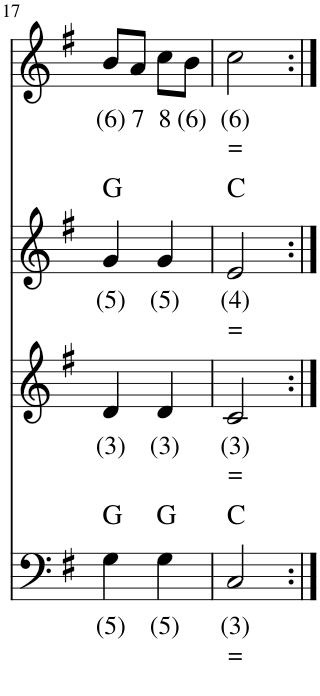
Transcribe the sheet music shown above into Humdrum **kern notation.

**kern	**text	**text	**harte	**kern	**text	**text	**kern	**text	**text	**harte	**kern	**text	**text
*part4	*part4	*part4	*part4	*part3	*part3	*part3	*part2	*part2	*part2	*part2	*part1	*part1	*part1
*staff4	*staff4	*staff4	*	*staff3	*staff3	*staff3	*staff2	*staff2	*staff2	*	*staff1	*staff1	*staff1
*I"Contrabas, Viola	*	*	*	*I"Viool, Harpsichord	*	*	*I"Blokfluit, Recorder	*	*	*	*I"Blokfluit, Recorder	*	*
!!LO:PB:g=z
*clefF4	*	*	*	*clefG2	*	*	*clefG2	*	*	*	*clefG2	*	*
*Trd7c12	*	*	*	*	*	*	*	*	*	*	*	*	*
*k[f#]	*	*	*	*k[f#]	*	*	*k[f#]	*	*	*	*k[f#]	*	*
*M2/4	*	*	*	*M2/4	*	*	*M2/4	*	*	*	*M2/4	*	*
=17	=17	=17	=17	=17	=17	=17	=17	=17	=17	=17	=17	=17	=17
!	!LO:LY:b	!	!	!	!LO:LY:b	!	!	!LO:LY:b	!	!	!	!LO:LY:b	!
4G\	(5)	.	G:maj	4d/	(3)	.	4g/	(5)	.	G:maj	8b/L	(6)	.
!	!	!	!	!	!	!	!	!	!	!	!	!LO:LY:b	!
.	.	.	.	.	.	.	.	.	.	.	8a/J	7	.
!	!LO:LY:b	!	!	!	!LO:LY:b	!	!	!LO:LY:b	!	!	!	!LO:LY:b	!
4G\	(5)	.	G:maj	4d/	(3)	.	4g/	(5)	.	.	8cc\L	8	.
!	!	!	!	!	!	!	!	!	!	!	!	!LO:LY:b	!
.	.	.	.	.	.	.	.	.	.	.	8b\J	(6)	.
=18	=18	=18	=18	=18	=18	=18	=18	=18	=18	=18	=18	=18	=18
!	!LO:LY:b	!LO:LY:b	!	!	!LO:LY:b	!LO:LY:b	!	!LO:LY:b	!LO:LY:b	!	!	!LO:LY:b	!LO:LY:b
2C/	(3)	=	C:maj	2c/	(3)	=	2e/	(4)	=	C:maj	2cc\	(6)	=
=:|!	=:|!	=:|!	=:|!	=:|!	=:|!	=:|!	=:|!	=:|!	=:|!	=:|!	=:|!	=:|!	=:|!
*-	*-	*-	*-	*-	*-	*-	*-	*-	*-	*-	*-	*-	*-
